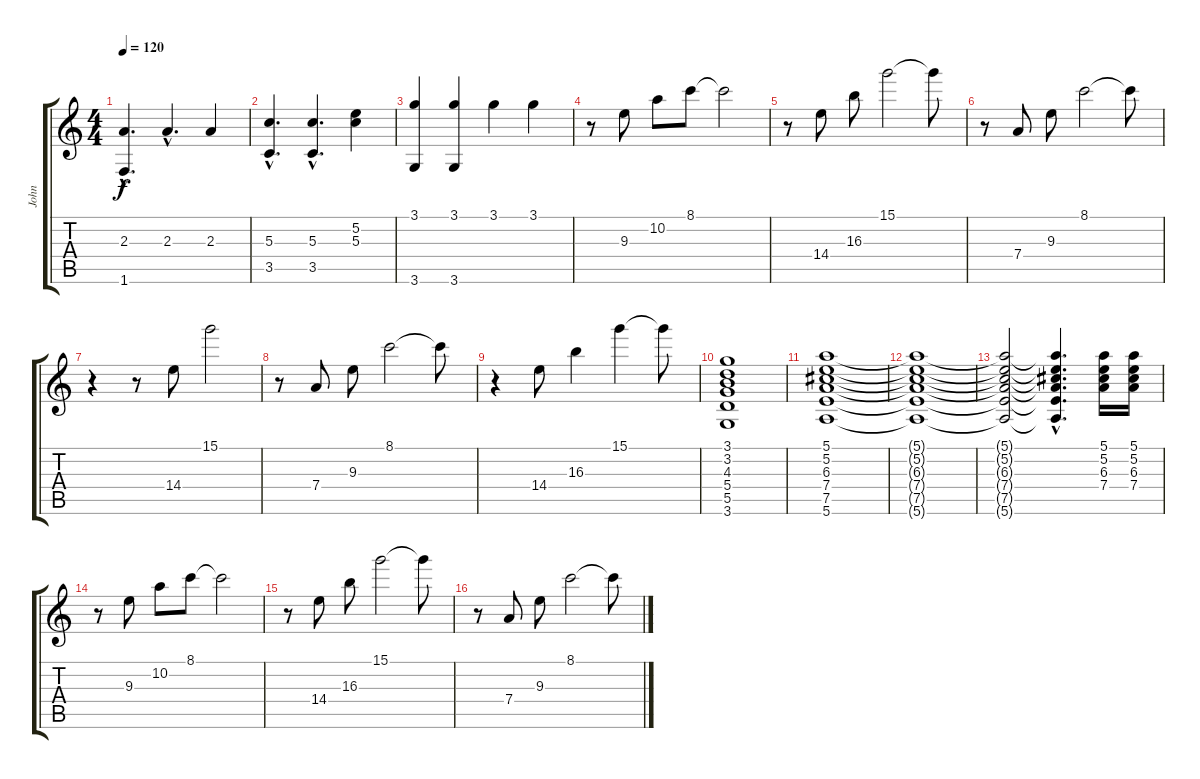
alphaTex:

\track ("John" "John") {instrument electricguitarclean}
\staff {score tabs}
\tuning (E4 B3 G3 D3 A2 E2) {hide}
\ts (4 4)
\tempo 120
\clef g2
\ks c
(2.3{hac} 1.6{hac}).4{d dy f} 2.3{hac}.4{d} 2.3.4 |
(5.3{hac} 3.5{hac}).4{d} (5.3{hac} 3.5{hac}).4{d} (5.2 5.3).4 |
(3.1 3.6).4 (3.1 3.6).4 3.1.4 3.1.4 |
r.8 9.3.8 10.2.8 8.1.8 8.1{t}.2 |
r.8 14.4.8 16.3.8 15.1.2 15.1{t}.8 |
r.8 7.4.8 9.3.8 8.1.2 8.1{t}.8 |
r.4 r.8 14.4.8 15.1.2 |
r.8 7.4.8 9.3.8 8.1.2 8.1{t}.8 |
r.4 14.4.8 16.3.4 15.1.4 15.1{t}.8 |
(3.1 3.2 4.3 5.4 5.5 3.6).1 |
(5.1 5.2 6.3 7.4 7.5 5.6).1 |
(5.1{t} 5.2{t} 6.3{t} 7.4{t} 7.5{t} 5.6{t}).1 |
(5.1{t} 5.2{t} 6.3{t} 7.4{t} 7.5{t} 5.6{t}).2 (5.1{hac t} 5.2{hac t} 6.3{hac t} 7.4{hac t} 7.5{hac t} 5.6{hac t}).4{d} (5.1 5.2 6.3 7.4).16 (5.1 5.2 6.3 7.4).16 |
r.8 9.3.8 10.2.8 8.1.8 8.1{t}.2 |
r.8 14.4.8 16.3.8 15.1.2 15.1{t}.8 |
r.8 7.4.8 9.3.8 8.1.2 8.1{t}.8
